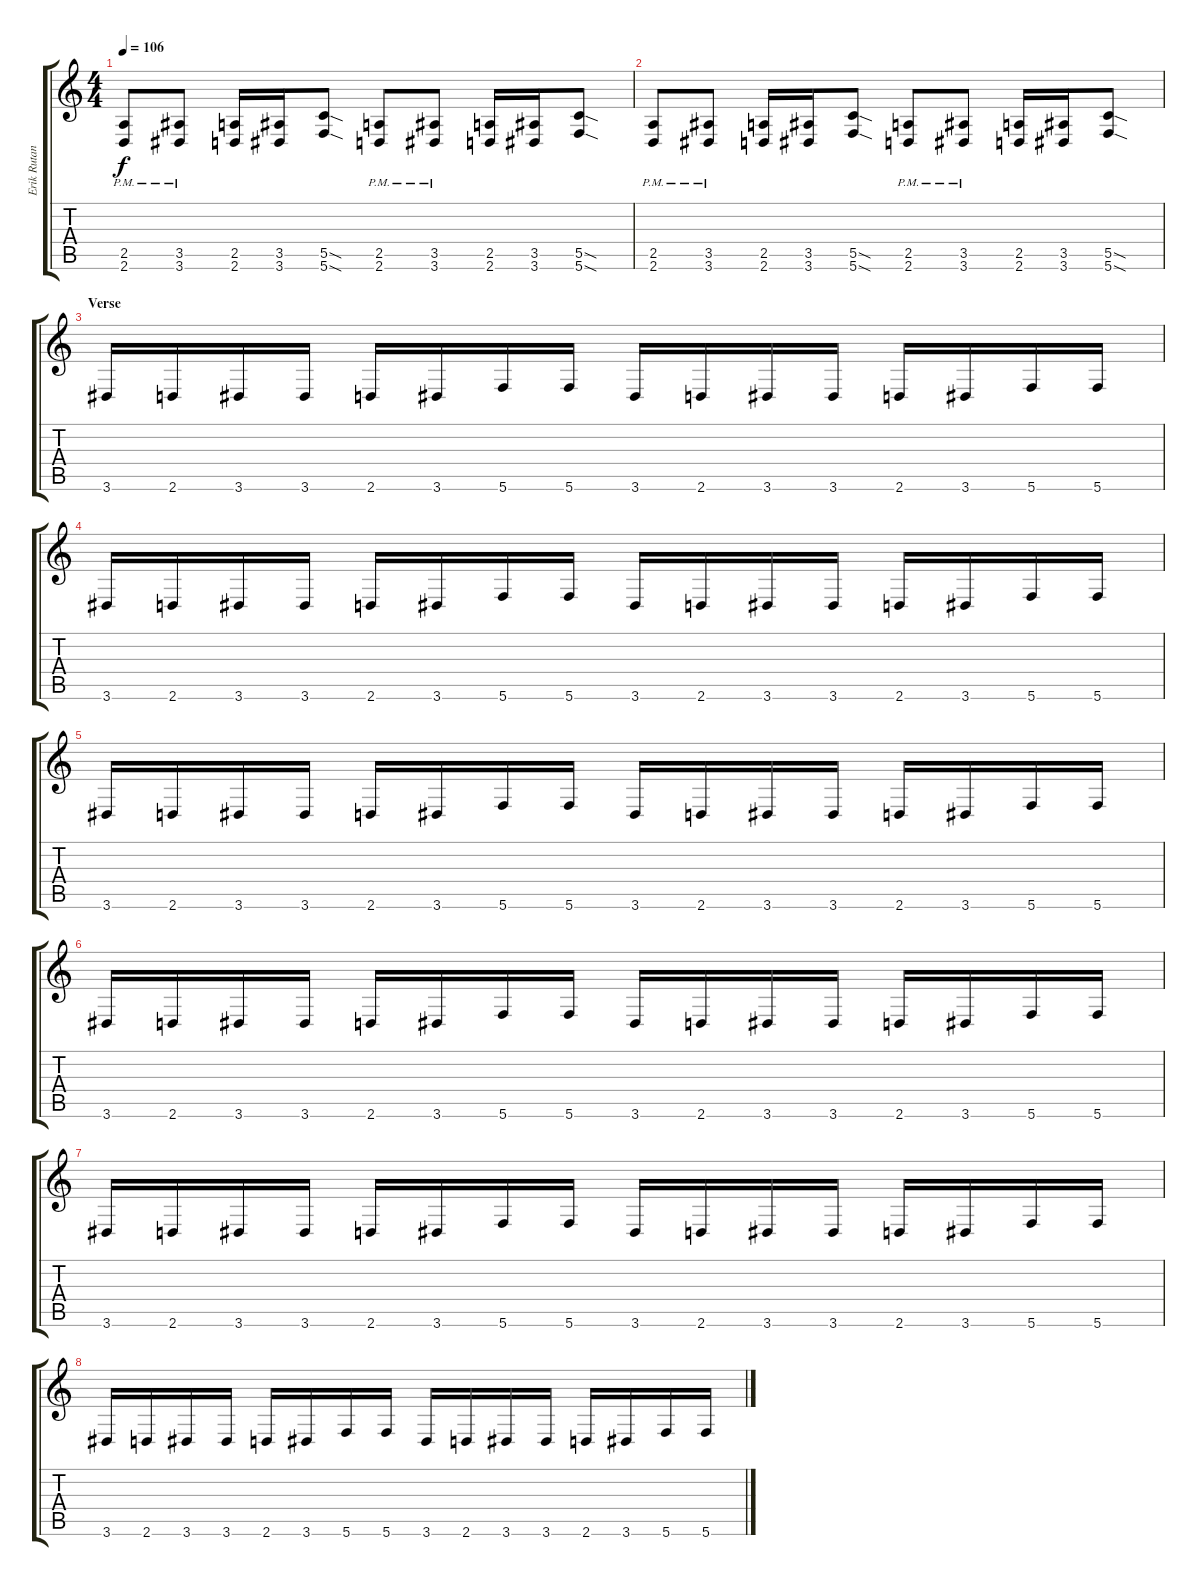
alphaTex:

\track ("Erik Rutan" "Erik Rutan") {instrument distortionguitar}
\staff {score tabs}
\tuning (D4 A3 F3 C3 G2 C2) {hide}
\ts (4 4)
\tempo 106
\clef g2
\ks c
(2.5{pm} 2.6{pm}).8{dy f} (3.5{pm} 3.6{pm}).8 (2.5 2.6).16 (3.5 3.6).16 (5.5{sod} 5.6{sod}).8 (2.5{pm} 2.6{pm}).8 (3.5{pm} 3.6{pm}).8 (2.5 2.6).16 (3.5 3.6).16 (5.5{sod} 5.6{sod}).8 |
(2.5{pm} 2.6{pm}).8 (3.5{pm} 3.6{pm}).8 (2.5 2.6).16 (3.5 3.6).16 (5.5{sod} 5.6{sod}).8 (2.5{pm} 2.6{pm}).8 (3.5{pm} 3.6{pm}).8 (2.5 2.6).16 (3.5 3.6).16 (5.5{sod} 5.6{sod}).8 |
\section ("" "Verse")
3.6.16 2.6.16 3.6.16 3.6.16 2.6.16 3.6.16 5.6.16 5.6.16 3.6.16 2.6.16 3.6.16 3.6.16 2.6.16 3.6.16 5.6.16 5.6.16 |
3.6.16 2.6.16 3.6.16 3.6.16 2.6.16 3.6.16 5.6.16 5.6.16 3.6.16 2.6.16 3.6.16 3.6.16 2.6.16 3.6.16 5.6.16 5.6.16 |
3.6.16 2.6.16 3.6.16 3.6.16 2.6.16 3.6.16 5.6.16 5.6.16 3.6.16 2.6.16 3.6.16 3.6.16 2.6.16 3.6.16 5.6.16 5.6.16 |
3.6.16 2.6.16 3.6.16 3.6.16 2.6.16 3.6.16 5.6.16 5.6.16 3.6.16 2.6.16 3.6.16 3.6.16 2.6.16 3.6.16 5.6.16 5.6.16 |
3.6.16 2.6.16 3.6.16 3.6.16 2.6.16 3.6.16 5.6.16 5.6.16 3.6.16 2.6.16 3.6.16 3.6.16 2.6.16 3.6.16 5.6.16 5.6.16 |
3.6.16 2.6.16 3.6.16 3.6.16 2.6.16 3.6.16 5.6.16 5.6.16 3.6.16 2.6.16 3.6.16 3.6.16 2.6.16 3.6.16 5.6.16 5.6.16
